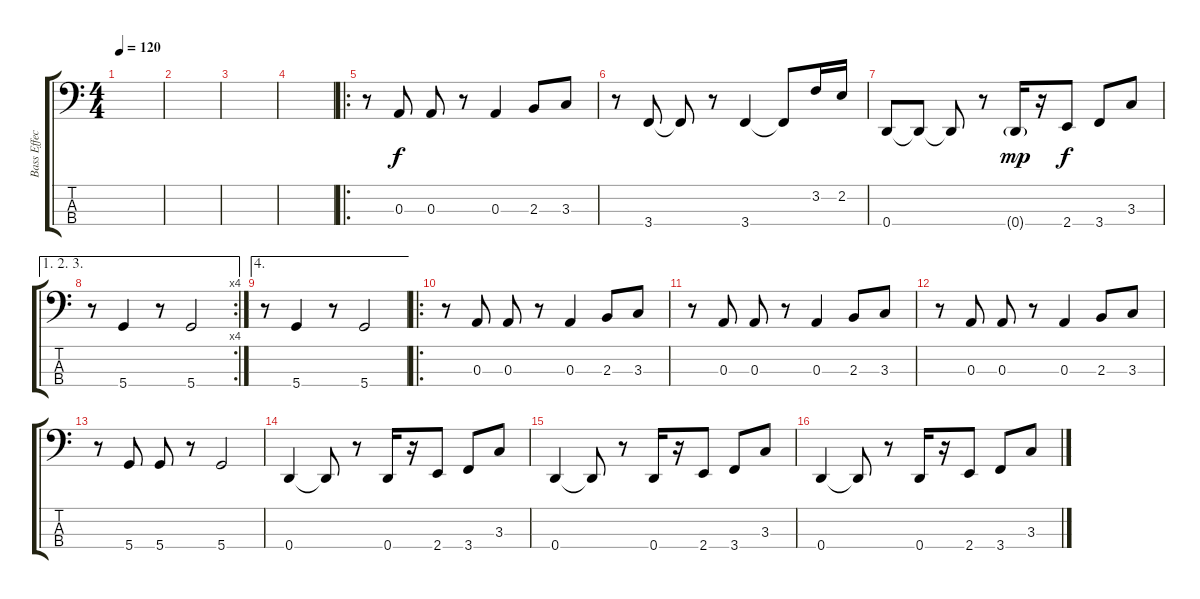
\track ("Bass Effect #2" "Bass Effec") {instrument slapbass2}
\staff {score tabs}
\tuning (G2 D2 A1 D1) {hide}
\ts (4 4)
\tempo 120
\clef f4
\ks c
|
|
|
|
\ro
r.8 0.3.8 0.3.8 r.8 0.3.4 2.3.8 3.3.8 |
r.8 3.4.8 3.4{t}.8 r.8 3.4.4 3.4{t}.8 3.2.16 2.2.16 |
0.4.8 0.4{t}.8 0.4{t}.8 r.8 0.4{g}.16{dy mp} r.16 2.4.8{dy f} 3.4.8 3.3.8 |
\ae (1 2 3)
\rc 4
r.8 5.4.4 r.8 5.4.2 |
\ae 4
r.8 5.4.4 r.8 5.4.2 |
\ro
r.8 0.3.8 0.3.8 r.8 0.3.4 2.3.8 3.3.8 |
r.8 0.3.8 0.3.8 r.8 0.3.4 2.3.8 3.3.8 |
r.8 0.3.8 0.3.8 r.8 0.3.4 2.3.8 3.3.8 |
r.8 5.4.8 5.4.8 r.8 5.4.2 |
0.4.4 0.4{t}.8 r.8 0.4.16 r.16 2.4.8 3.4.8 3.3.8 |
0.4.4 0.4{t}.8 r.8 0.4.16 r.16 2.4.8 3.4.8 3.3.8 |
0.4.4 0.4{t}.8 r.8 0.4.16 r.16 2.4.8 3.4.8 3.3.8
